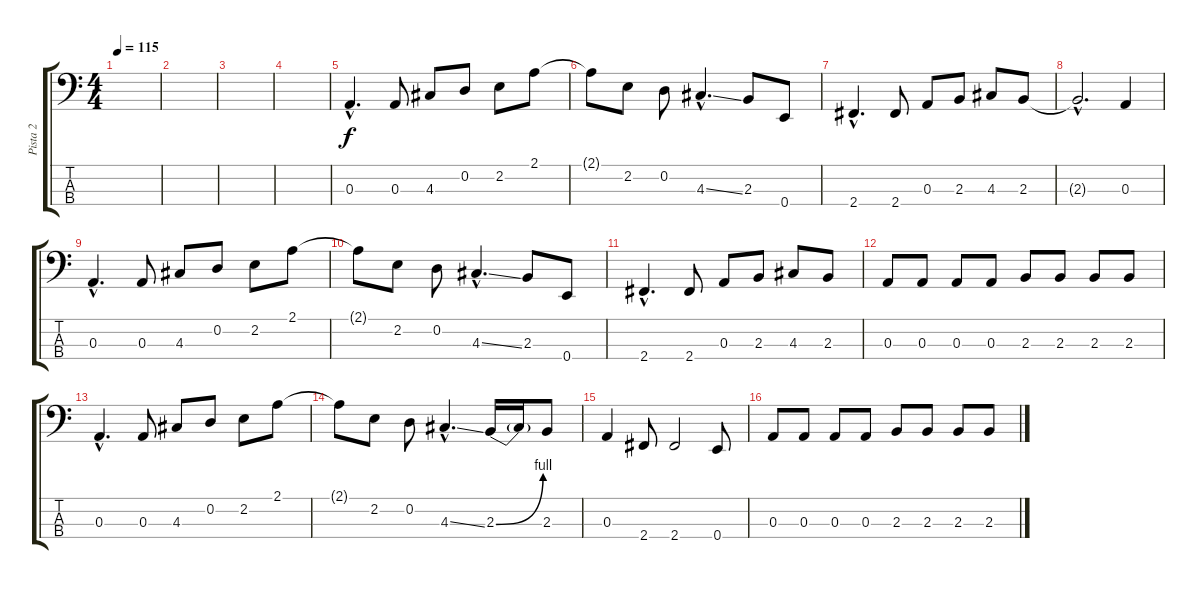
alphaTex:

\track ("Pista 2" "Pista 2") {instrument electricbassfinger}
\staff {score tabs}
\tuning (G2 D2 A1 E1) {hide}
\ts (4 4)
\tempo 115
\clef f4
\ks c
|
|
|
|
0.3{hac}.4{d} 0.3.8 4.3.8 0.2.8 2.2.8 2.1.8 |
2.1{t}.8 2.2.8 0.2.8 4.3{ss hac}.4{d} 2.3.8 0.4.8 |
2.4{hac}.4{d} 2.4.8 0.3.8 2.3.8 4.3.8 2.3.8 |
2.3{hac t}.2{d} 0.3.4 |
0.3{hac}.4{d} 0.3.8 4.3.8 0.2.8 2.2.8 2.1.8 |
2.1{t}.8 2.2.8 0.2.8 4.3{ss hac}.4{d} 2.3.8 0.4.8 |
2.4{hac}.4{d} 2.4.8 0.3.8 2.3.8 4.3.8 2.3.8 |
0.3.8 0.3.8 0.3.8 0.3.8 2.3.8 2.3.8 2.3.8 2.3.8 |
0.3{hac}.4{d} 0.3.8 4.3.8 0.2.8 2.2.8 2.1.8 |
2.1{t}.8 2.2.8 0.2.8 4.3{ss hac}.4{d} 2.3{be (bend 0 0 60 4)}.16 2.3{t}.16 2.3.8 |
0.3.4 2.4.8 2.4.2 0.4.8 |
0.3.8 0.3.8 0.3.8 0.3.8 2.3.8 2.3.8 2.3.8 2.3.8
